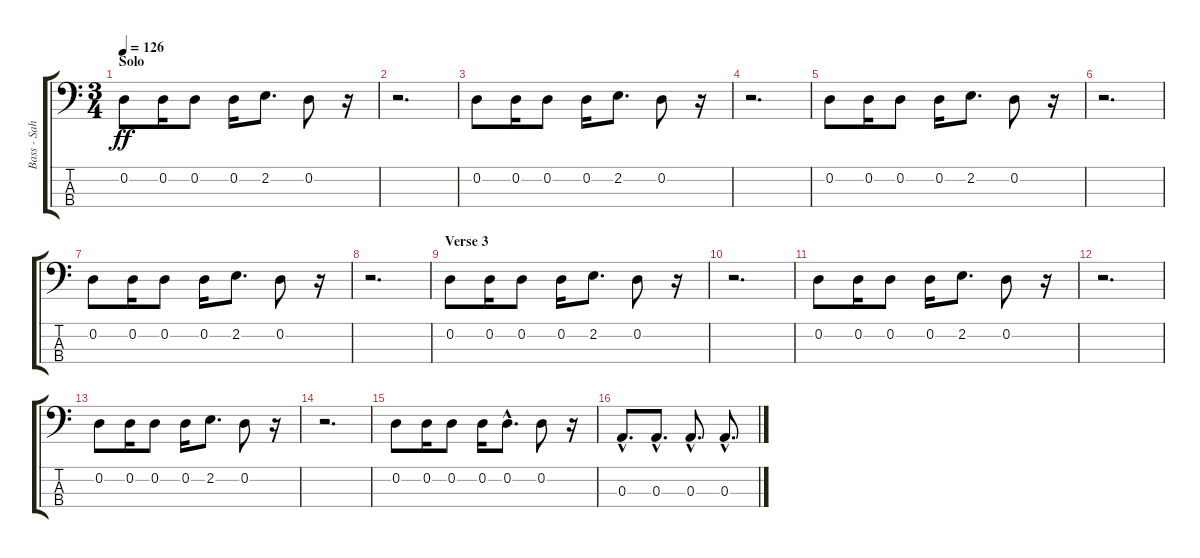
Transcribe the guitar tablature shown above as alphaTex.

\track ("Bass - Sahnie" "Bass - Sah") {instrument electricbasspick}
\staff {score tabs}
\tuning (G2 D2 A1 E1) {hide}
\ts (3 4)
\section ("" "Solo")
\tempo 126
\clef f4
\ks c
0.2.8{dy ff} 0.2.16 0.2.8 0.2.16 2.2.8{d} 0.2.8 r.16 |
r.2{d} |
0.2.8 0.2.16 0.2.8 0.2.16 2.2.8{d} 0.2.8 r.16 |
r.2{d} |
0.2.8 0.2.16 0.2.8 0.2.16 2.2.8{d} 0.2.8 r.16 |
r.2{d} |
0.2.8 0.2.16 0.2.8 0.2.16 2.2.8{d} 0.2.8 r.16 |
r.2{d} |
\section ("" "Verse 3")
0.2.8 0.2.16 0.2.8 0.2.16 2.2.8{d} 0.2.8 r.16 |
r.2{d} |
0.2.8 0.2.16 0.2.8 0.2.16 2.2.8{d} 0.2.8 r.16 |
r.2{d} |
0.2.8 0.2.16 0.2.8 0.2.16 2.2.8{d} 0.2.8 r.16 |
r.2{d} |
0.2.8 0.2.16 0.2.8 0.2.16 0.2{hac}.8{d} 0.2.8 r.16 |
0.3{hac}.8{d} 0.3{hac}.8{d} 0.3{hac}.8{d} 0.3{hac}.8{d}
